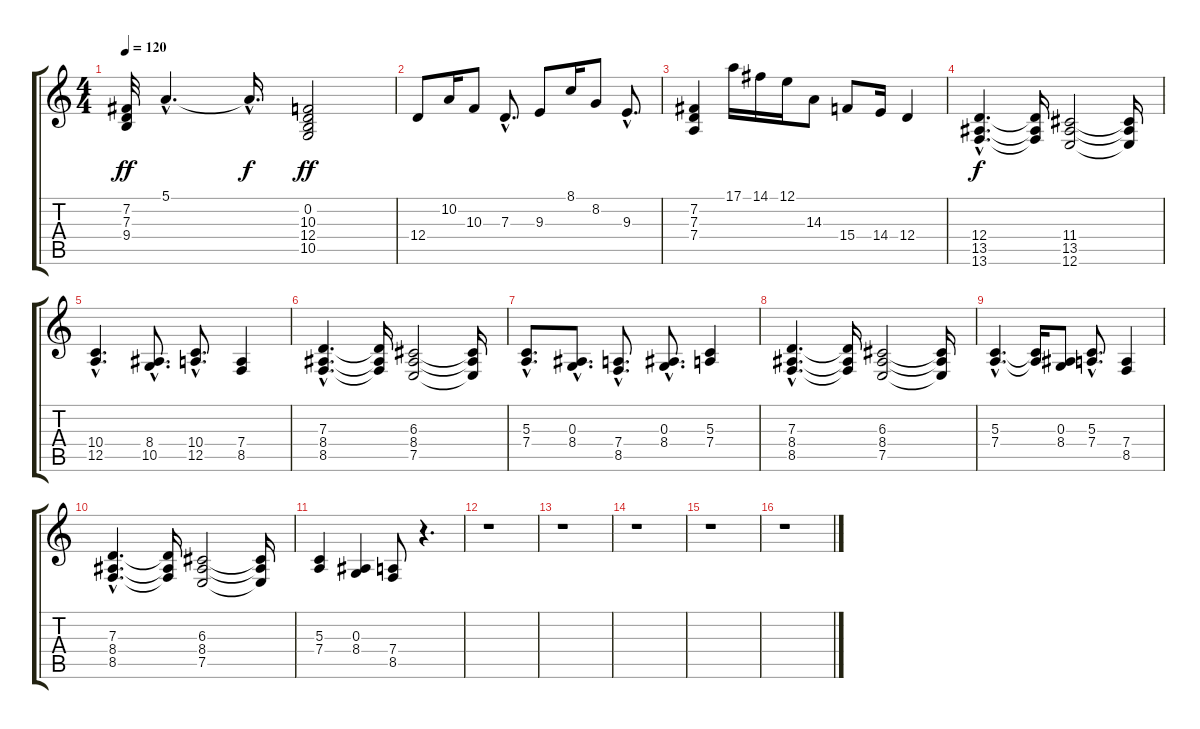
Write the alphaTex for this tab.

\track "" {instrument electricpiano2}
\staff {score tabs}
\tuning (E4 B3 G3 D3 A2 E2) {hide}
\ts (4 4)
\tempo 120
\clef g2
\ks c
(7.2 7.3 9.4).32{dy ff} 5.1{hac}.4{d} 5.1{hac t}.16{d dy f} (0.2 10.3 12.4 10.5).2{dy ff} |
12.4.8 10.2.16 10.3.8 7.3{hac}.8{d} 9.3.8 8.1.16 8.2.8 9.3{hac}.8{d} |
(7.2 7.3 7.4).4 17.1.16 14.1.16 12.1.16 14.3.8 15.4.8 14.4.16 12.4.4 |
(12.4{hac} 13.5{hac} 13.6{hac}).4{d dy f} (12.4{t} 13.5{t} 13.6{t}).16 (11.4 13.5 12.6).2 (11.4{t} 13.5{t} 12.6{t}).16 |
(10.4{hac} 12.5{hac}).4{d} (8.4{hac} 10.5{hac}).8{d} (10.4{hac} 12.5{hac}).8{d} (7.4 8.5).4 |
(7.3{hac} 8.4{hac} 8.5{hac}).4{d} (7.3{t} 8.4{t} 8.5{t}).16 (6.3 8.4 7.5).2 (6.3{t} 8.4{t} 7.5{t}).16 |
(5.3{hac} 7.4{hac}).8{d} (0.3{hac} 8.4{hac}).8{d} (7.4{hac} 8.5{hac}).8{d} (0.3{hac} 8.4{hac}).8{d} (5.3 7.4).4 |
(7.3{hac} 8.4{hac} 8.5{hac}).4{d} (7.3{t} 8.4{t} 8.5{t}).16 (6.3 8.4 7.5).2 (6.3{t} 8.4{t} 7.5{t}).16 |
(5.3{hac} 7.4{hac}).4{d} (5.3{t} 7.4{t}).16 (0.3 8.4).8 (5.3{hac} 7.4{hac}).8{d} (7.4 8.5).4 |
(7.3{hac} 8.4{hac} 8.5{hac}).4{d} (7.3{t} 8.4{t} 8.5{t}).16 (6.3 8.4 7.5).2 (6.3{t} 8.4{t} 7.5{t}).16 |
(5.3 7.4).4 (0.3 8.4).4 (7.4 8.5).8 r.4{d} |
r.1 |
r.1 |
r.1 |
r.1 |
r.1
